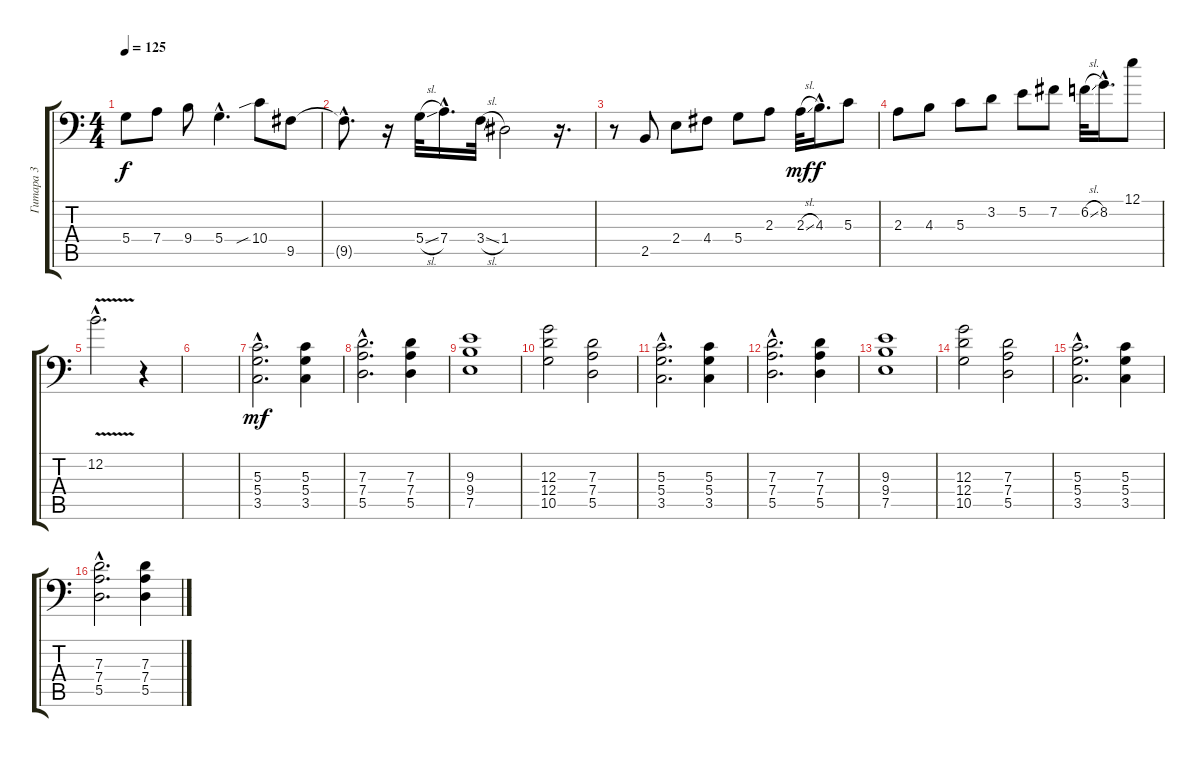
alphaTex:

\track ("Гитара 3" "Гитара 3") {instrument distortionguitar}
\staff {score tabs}
\tuning (E3 B2 G2 D2 A1 E1) {hide}
\ts (4 4)
\tempo 125
\clef f4
\ks c
5.4.8{dy f} 7.4.8 9.4.8 5.4{hac}.4{d} 10.4{sib}.8 9.5.8 |
9.5{hac t}.8{d} r.16 5.4{sl}.32 7.4{hac}.16{d} 3.4{sl}.32 1.4.2 r.16{d} |
r.8 2.5.8 2.4.8 4.4.8 5.4.8 2.3.8 2.3{sl}.32{dy mf} 4.3{hac}.16{d dy f} 5.3.8 |
2.3.8 4.3.8 5.3.8 3.2.8 5.2.8 7.2.8 6.2{sl}.32 8.2{hac}.16{d} 12.1.8 |
12.2{v hac}.2{d} r.4 |
|
(5.3{hac} 5.4{hac} 3.5{hac}).2{d dy mf} (5.3 5.4 3.5).4 |
(7.3{hac} 7.4{hac} 5.5{hac}).2{d} (7.3 7.4 5.5).4 |
(9.3 9.4 7.5).1 |
(12.3 12.4 10.5).2 (7.3 7.4 5.5).2 |
(5.3{hac} 5.4{hac} 3.5{hac}).2{d} (5.3 5.4 3.5).4 |
(7.3{hac} 7.4{hac} 5.5{hac}).2{d} (7.3 7.4 5.5).4 |
(9.3 9.4 7.5).1 |
(12.3 12.4 10.5).2 (7.3 7.4 5.5).2 |
(5.3{hac} 5.4{hac} 3.5{hac}).2{d} (5.3 5.4 3.5).4 |
(7.3{hac} 7.4{hac} 5.5{hac}).2{d} (7.3 7.4 5.5).4
